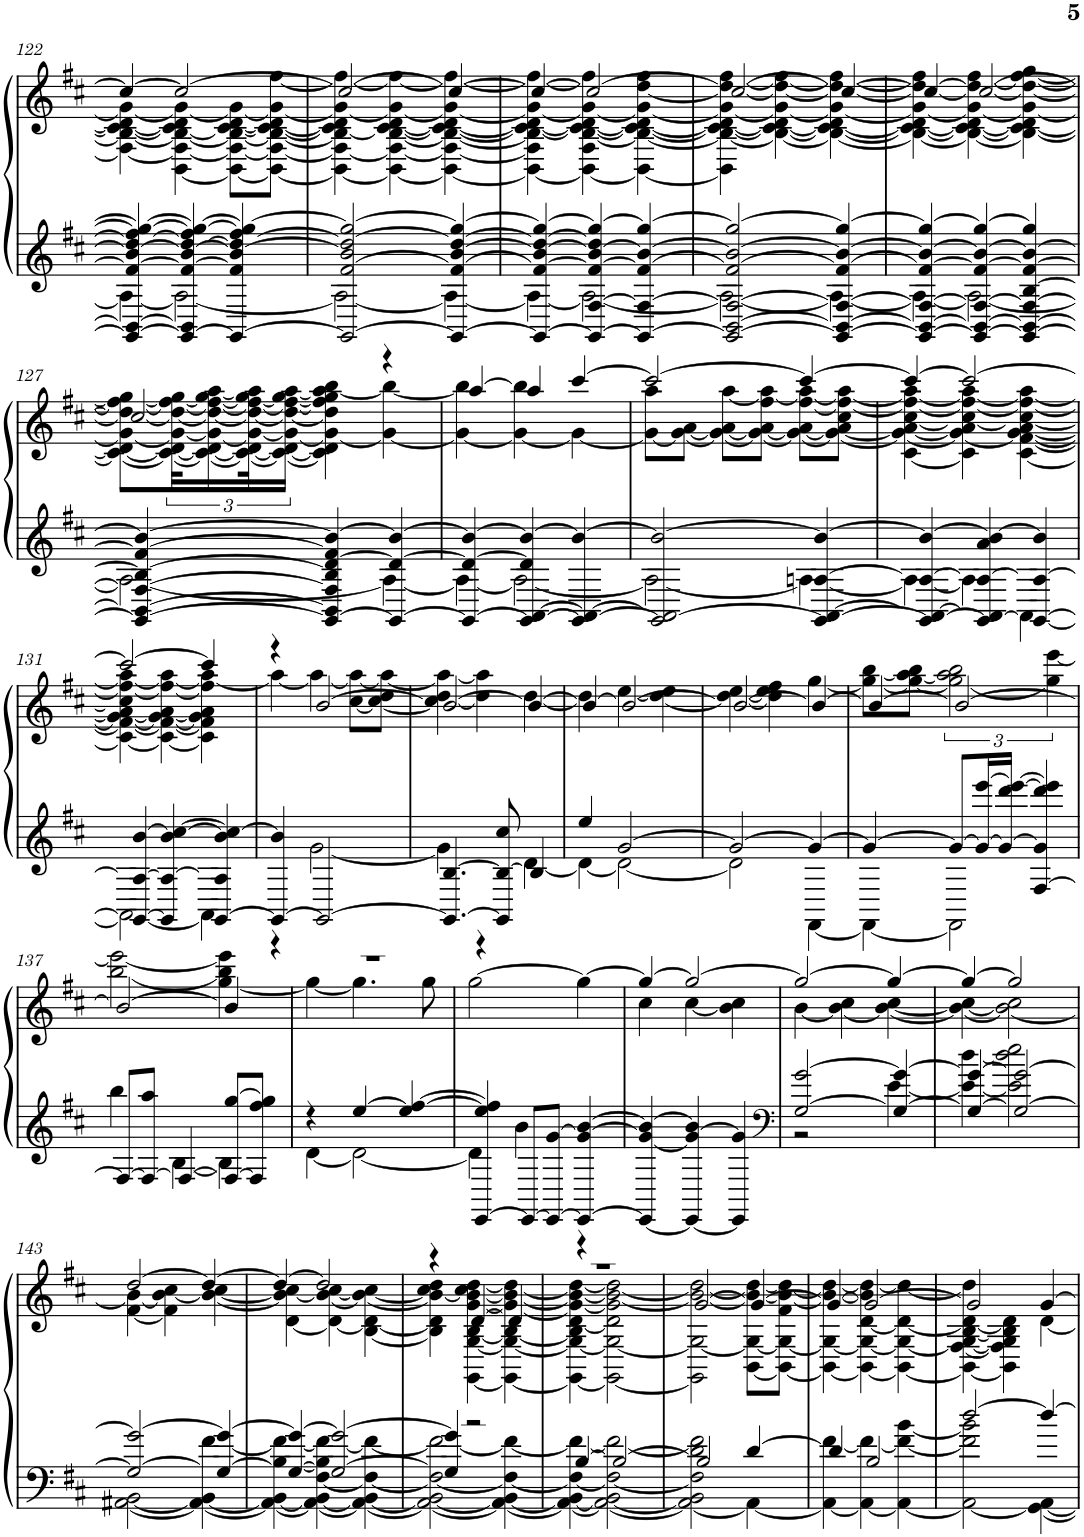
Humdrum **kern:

**kern	**kern
*part1	*part1
*staff2	*staff1
*I"Piano	*
*I'Pia.	*
!!LO:PB:g=z
*clefG2	*clefG2
*k[f#c#]	*k[f#c#]
*M3/4	*M3/4
=122	=122
*^	*^
4GG/_ 4BB/_ 4f#/_ 4b/_ 4dd/_ 4ff#/_ 4gg/_	4A#\_	4cc#/_	4F#\_ 4B\_ 4c#\_ 4d\_ 4g\_
4GG/_ 4BB/] 4f#/_ 4b/_ 4dd/_ 4ff#/_ 4gg/_	2A#\_	2cc#/_	[4BB\ 4F#\_ 4B\_ 4c#\_ 4d\] 4g\_
4GG/_ 4f#/] 4b/_ 4dd/_ 4ff#/] 4gg/_	.	.	8BB\_ 8F#\_ 8B\_ 8c#\_ [8d\ 8g\_L
.	.	.	8BB\_ 8F#\_ 8B\_ 8c#\_ 8d\_ 8g\_ [8ff#\J
=123	=123	=123	=123
2GG/_ [2f#/ 2b/] 2dd/_ 2gg/_	2A#\_	2cc#/_	4BB\_ 4F#\_ 4B\] 4c#\_ 4d\] 4g\_ 4ff#\_
.	.	.	4BB\_ 4F#\_ [4B\ 4c#\_ [4d\ 4g\_ 4ff#\_
4GG/_ 4f#/_ [4b/ 4dd/_ 4gg/_	4A#\_	4cc#/_	4BB\_ 4F#\_ 4B\_ 4c#\_ 4d\_ 4g\_ 4ff#\_
=124	=124	=124	=124
4GG/_ 4f#/_ 4b/_ 4dd/_ 4gg/_	4A#\_	4cc#/_	4BB\_ 4F#\] 4B\] 4c#\_ 4d\_ 4g\_ 4ff#\_
4GG/_ [4F#/ 4f#/_ 4b/_ 4dd/] 4gg/_	2A#\_	2cc#/_	4BB\_ 4F#\ [4B\ 4c#\_ 4d\_ 4g\_ 4ff#\]
4GG/_ 4F#/_ 4f#/_ 4b/_ 4gg/_	.	.	4BB\_ 4B\_ 4c#\_ 4d\_ 4g\_ [4dd\ 4ff#\
=125	=125	=125	=125
2GG/_ [2BB/ 2F#/_ 2f#/_ 2b/_ 2gg/_	2A#\_	2cc#/_	4BB\] 4B\_ 4c#\_ 4d\_ 4g\_ 4dd\_ [4ff#\
.	.	.	4B\_ 4c#\_ 4d\_ 4g\_ 4dd\_ 4ff#\_
4GG/_ 4BB/_ 4F#/_ 4f#/_ 4b/_ 4gg/_	4A#\_	4cc#/_	4B\_ 4c#\_ 4d\_ 4g\_ 4dd\_ 4ff#\_
=126	=126	=126	=126
4GG/_ 4BB/_ 4F#/_ 4f#/_ 4b/_ 4gg/_	4A#\_	4cc#/_	4B\_ 4c#\_ 4d\_ 4g\_ 4dd\_ 4ff#\]
4GG/_ 4BB/_ 4F#/_ 4f#/_ 4b/_ 4gg/_	2A#\_	2cc#/_	4B\_ 4c#\_ 4d\_ 4g\_ 4dd\_ [4ff#\
4GG/_ 4BB/_ 4F#/_ [4B/ 4f#/_ 4b/_ 4gg/]	.	.	4B\] 4c#\_ 4d\_ 4g\_ 4dd\_ 4ff#\_ [4gg\
!!LO:LB:g=z	!!
=127	=127	=127	=127
4GG/_ 4BB/_ 4F#/_ 4B/_ 4f#/_ 4b/_	2A#\_	2cc#/]	8c#\_ 8d\_ 8g\_ 8dd\_ 8ff#\_ 8gg\_L
.	.	.	48c#\_ 48d\_ 48g\_ 48dd\_ 48ff#\_ 48gg\_KL
.	.	.	24c#\_ 24d\_ 24g\_ 24dd\_ 24ff#\_ 24gg\_ [24aa\
.	.	.	48c#\_ 48d\_ 48g\_ 48dd\_ 48ff#\_ 48gg\_ 48aa\]K
.	.	.	24c#\_ 24d\_ 24g\_ 24dd\_ 24ff#\_ 24gg\_ [24aa\JJ
4GG/_ 4BB/] 4F#/] 4B/] [4d/ 4f#/] 4b/_	.	.	4c#\] 4d\] 4g\_ 4dd\] 4ff#\] 4gg\] 4aa\] [4bb\
4GG/_ 4d/_ 4b/_	4A#\_	4r	4g\_ 4bb\_
=128	=128	=128	=128
4GG/_ 4d/_ 4b/_	4A#\_	[4aa/	4g\_ 4bb\]
4GG/_ [4AA/ 4d/] 4b/_	2A#\_	4aa/]	4g\_ 4bb\
4GG/_ 4AA/_ 4b/_	.	[4ccc#/	4g\_
=129	=129	=129	=129
2GG/_ 2AA/] 2b/_	2A#\_	2ccc#/_	8g\_ 8aa\L
.	.	.	8g\_ [8a\J
.	.	.	8g\_ 8a\_ [8aa\L
.	.	.	8g\_ 8a\_ 8ff#\ 8aa\_J
4GG/_ [4AA/ [4An/ 4b/_	4A#\_	4ccc#/_	8g\_ 8a\_ [8ff#\ 8aa\_L
.	.	.	8g\_ 8a\_ 8cc#\ 8ff#\_ 8aa\_J
=130	=130	=130	=130
4GG/_ 4AA/_ 4A/_ 4b/_	4A#\_	4ccc#/_	[4c#\ 4g\_ 4a\_ [4cc#\ 4ff#\_ 4aa\_
4GG/_ 4AA/] 4A/_ 4a/ 4b/_	4A#\]	2ccc#/_	4c#\] 4g\_ 4a\] 4cc#\_ 4ff#\_ 4aa\_
4GG/_ 4A/_ 4b/]	[4AA\	.	[4c#\ [4f#\ 4g\_ [4a\ 4cc#\_ 4ff#\_ 4aa\_
!!LO:LB:g=z	!!
=131	=131	=131	=131
4GG/_ 4A/_ [4b/	2AA\_	2ccc#/_	4c#\_ 4f#\_ 4g\_ 4a\_ 4cc#\] 4ff#\_ 4aa\_
4GG/] 4A/_ 4b/_ [4cc#/	.	.	4c#\_ 4f#\_ 4g\_ 4a\_ 4ff#\_ 4aa\_
[4GG/ 4A/] 4b/_ 4cc#/]	4AA\]	4ccc#/]	4c#\] 4f#\] 4g\] 4a\] 4ff#\] 4aa\_
=132	=132	=132	=132
4GG/_ 4b/]	4r	4r	4aa\_
2GG/_	[2g\	[2b/	4aa\_
.	.	.	[8cc#\ 8aa\_L
.	.	.	8cc#\_ 8dd\ 8aa\_J
=133	=133	=133	=133
4.GG/_ [4.B/	4g\]	2b/_	4cc#\] [4dd\ 4aa\_
.	4r	.	4dd\] 4aa\]
8GG/] 8B/_ 8cc#/	.	.	.
4B/]	[4d\	4b/_	[4dd\
=134	=134	=134	=134
4ee/	4d\_	4b/_	4dd\]
[2g/	2d\_	2b/_	[4ee\
.	.	.	[4dd\ 4ee\]
=135	=135	=135	=135
2g/_	2d\]	2b/_	4dd\_ [4ee\
.	.	.	4dd\] 4ee\] 4ff#\
4g/_	[4FF#\	4b/_	[4gg\
=136	=136	=136	=136
4g/_	4FF#\_	4b/_	8gg\_ [8bb\L
.	.	.	8gg\_ [8aa\ 8bb\]J
8g/L_	2FF#\]	2b/_	3gg\_ 3aa\] 3bb\
16g/_ [16eee/L	.	.	.
16g/_ [16ddd/ 16eee/_JJ	.	.	.
[4F#/ 4g/] 4ddd/] 4eee/]	.	.	.
.	.	.	6gg\] [6eee\
!!LO:LB:g=z	!!
=137	=137	=137	=137
8F#/L_	4bb\	2b/_	[2bb\ 2eee\_
8F#/_ 8aa/J	.	.	.
4F#/_	[4B\	.	.
8F#/_ [8gg/L	4B\]	4b/]	[4gg\ 4bb\] 4eee\]
8F#/] 8ff#/ 8gg/]J	.	.	.
=138	=138	=138	=138
4r	[4d\	2.r	4gg\_
[4ee/	2d\_	.	4.gg\]
4ee/_ [4ff#/	.	.	.
.	.	.	8gg\
*	*	*v	*v
=139	=139	=139
[4EE/ 4ee/] 4ff#/]	4d\]	[2gg\
8EE/L_	4b\	.
8EE/_ [8g/J	.	.
4EE/_ 4g/_ [4b/	4r	4gg\_
*v	*v	*
=140	=140
*	*^
4EE/_ 4g/_ 4b/_	4gg/_	4cc#\
4EE/_ 4g/_ 4b/]	2gg/_	[4cc#\
4EE/] 4g/]	.	4b\ 4cc#\]
=141	=141	=141
*clefF4	*	*
*^	*	*
[2G/ [2g/	2r	2gg/_	[4b\
.	.	.	4b\_ 4cc#\
4G/_ 4g/_	[4e\	4gg/_	4b\_ [4cc#\
=142	=142	=142	=142
4G/_ 4g/_	4e\_ [4dd\	4gg/_	4b\_ 4cc#\_
2G/_ 2g/_	2e\] 2dd\] 2ee\	2gg/]	2b\_ 2cc#\]
!!LO:LB:g=z	!!
=143	=143	=143	=143
2G/_ 2g/_	[2AA#X\ [2BB\	[2dd/	[4f#\ 4b\_
.	.	.	4f#\] 4b\] [4cc#\
4G/_ 4g/_	4AA#\_ 4BB\_ [4f#\	4dd/_	[4b\ 4cc#\_
=144	=144	=144	=144
4G/_ 4g/_	4AA#\_ 4BB\_ [4B\ 4f#\_	4dd/_	[4d\ 4b\] 4cc#\_
2G/_ 2g/_	4AA#\_ 4BB\_ [4F#\ 4B\] 4f#\_	2dd/]	4d\_ [4b\ 4cc#\_
.	4AA#\_ 4BB\_ 4F#\_ 4f#\_	.	[4B\ 4d\_ 4b\_ 4cc#\_
=145	=145	=145	=145
4G/] 4g/]	2AA#\_ 2BB\_ 2F#\_ 2f#\_	4r	4B\] 4d\] 4b\] 4cc#\_ 4dd\
2r	.	[4d/	[4GG\ [4G\ [4B\ [4g\ [4b\ 4cc#\] [4dd\
.	4AA#\_ 4BB\_ 4F#\_ 4f#\_	4d/]	4GG\_ 4G\_ 4B\_ 4g\_ 4b\_ 4dd\_
=146	=146	=146	=146
[4B/	4AA#\_ 4BB\_ 4F#\_ 4f#\_	2.r	4GG\_ 4G\_ 4B\] [4d\ 4g\_ 4b\_ 4dd\_
2B/_	2AA#\_ 2BB\_ 2F#\_ 2f#\_	.	2GG\_ 2G\_ 2d\] 2g\] 2b\_ 2dd\_
=147	=147	=147	=147
2B/]	2AA#\_ 2BB\] 2F#\] 2d\ 2f#\]	[2g/	2GG\] 2G\_ 2b\_ 2dd\_
[4d/	4AA#\_	4g/_	[8BB\ 8G\_ 8b\_ 8dd\_L
.	.	.	8BB\_ 8G\_ 8f#\ 8b\_ 8dd\_J
=148	=148	=148	=148
4d/]	4AA#\_ [4f#\	4g/_	4BB\_ 4G\_ 4b\_ 4dd\_
2B/	4AA#\_ 4f#\_	2g/_	4BB\_ 4G\_ [4d\ 4b\] 4dd\_
.	4AA#\_ 4f#\_ [4b\	.	4BB\_ 4G\_ 4d\_ 4dd\_
=149	=149	=149	=149
[2dd/	2AA#\_ 2f#\] 2b\]	2g/]	4BB\_ [4F#\ 4G\_ [4B\ 4d\_ 4dd\]
.	.	.	4BB\] 4F#\] 4G\] 4B\] 4d\]
4dd/_	[4GG\ 4AA#\_	[4g/	[4d\
*v	*v	*	*
*	*v	*v
=	=
*-	*-
